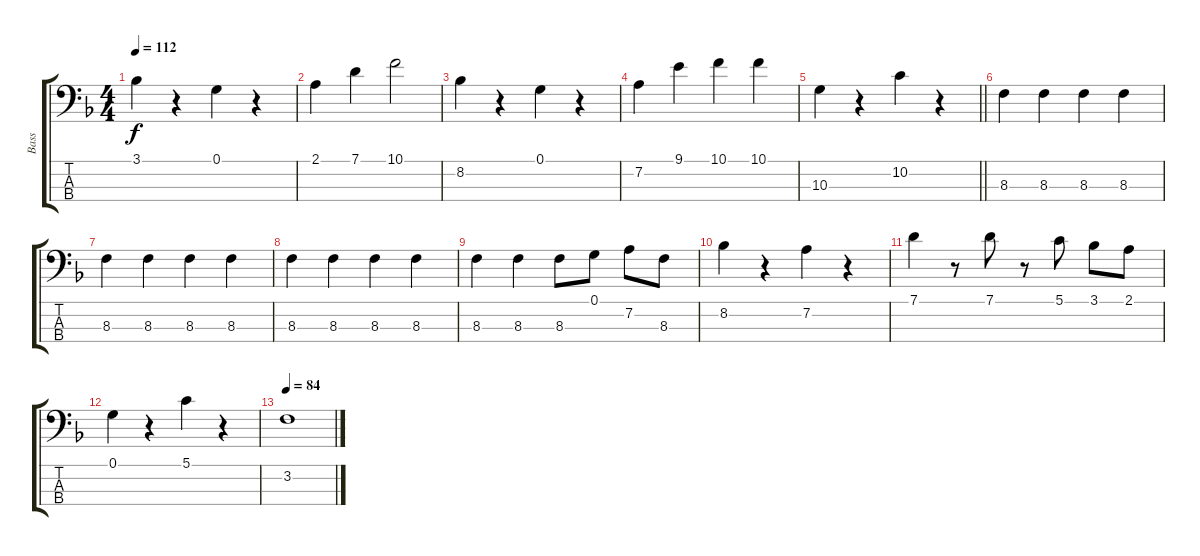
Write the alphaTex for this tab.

\track ("Bass" "Bass") {instrument electricbasspick}
\staff {score tabs}
\tuning (G2 D2 A1 E1) {hide}
\ts (4 4)
\tempo 112
\clef f4
\ks f
3.1.4{dy f} r.4 0.1.4 r.4 |
2.1.4 7.1.4 10.1.2 |
8.2.4 r.4 0.1.4 r.4 |
7.2.4 9.1.4 10.1.4 10.1.4 |
\barLineRight lightlight
10.3.4 r.4 10.2.4 r.4 |
8.3.4 8.3.4 8.3.4 8.3.4 |
8.3.4 8.3.4 8.3.4 8.3.4 |
8.3.4 8.3.4 8.3.4 8.3.4 |
8.3.4 8.3.4 8.3.8 0.1.8 7.2.8 8.3.8 |
8.2.4 r.4 7.2.4 r.4 |
7.1.4 r.8 7.1.8 r.8 5.1.8 3.1.8 2.1.8 |
0.1.4 r.4 5.1.4 r.4 |
\tempo 84
3.2.1
